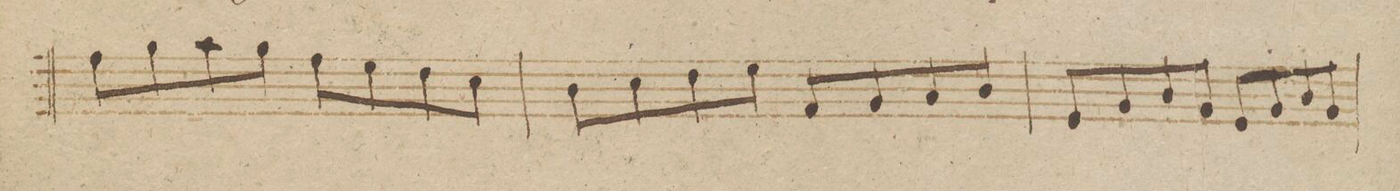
**kern	**dynam
*I"Viola.	*
*clefC3	*
*k[b-]	*
*met(c)	*
*M4/4	*
8g\L	.
8a\	.
8b-\	.
8a\J	.
8g\L	.
8f\	.
8e\	.
8d\J	.
=134	=134
8c\L	.
8d\	.
8e\	.
8f\J	.
8G/L	.
8A/	.
8B-/	.
8c/J	.
=135	=135
8F/L	.
8A/	.
8c/	.
8A/J	.
8F/L	.
8A/	.
8c/	.
8A/J	.
=136	=136
*-	*-
